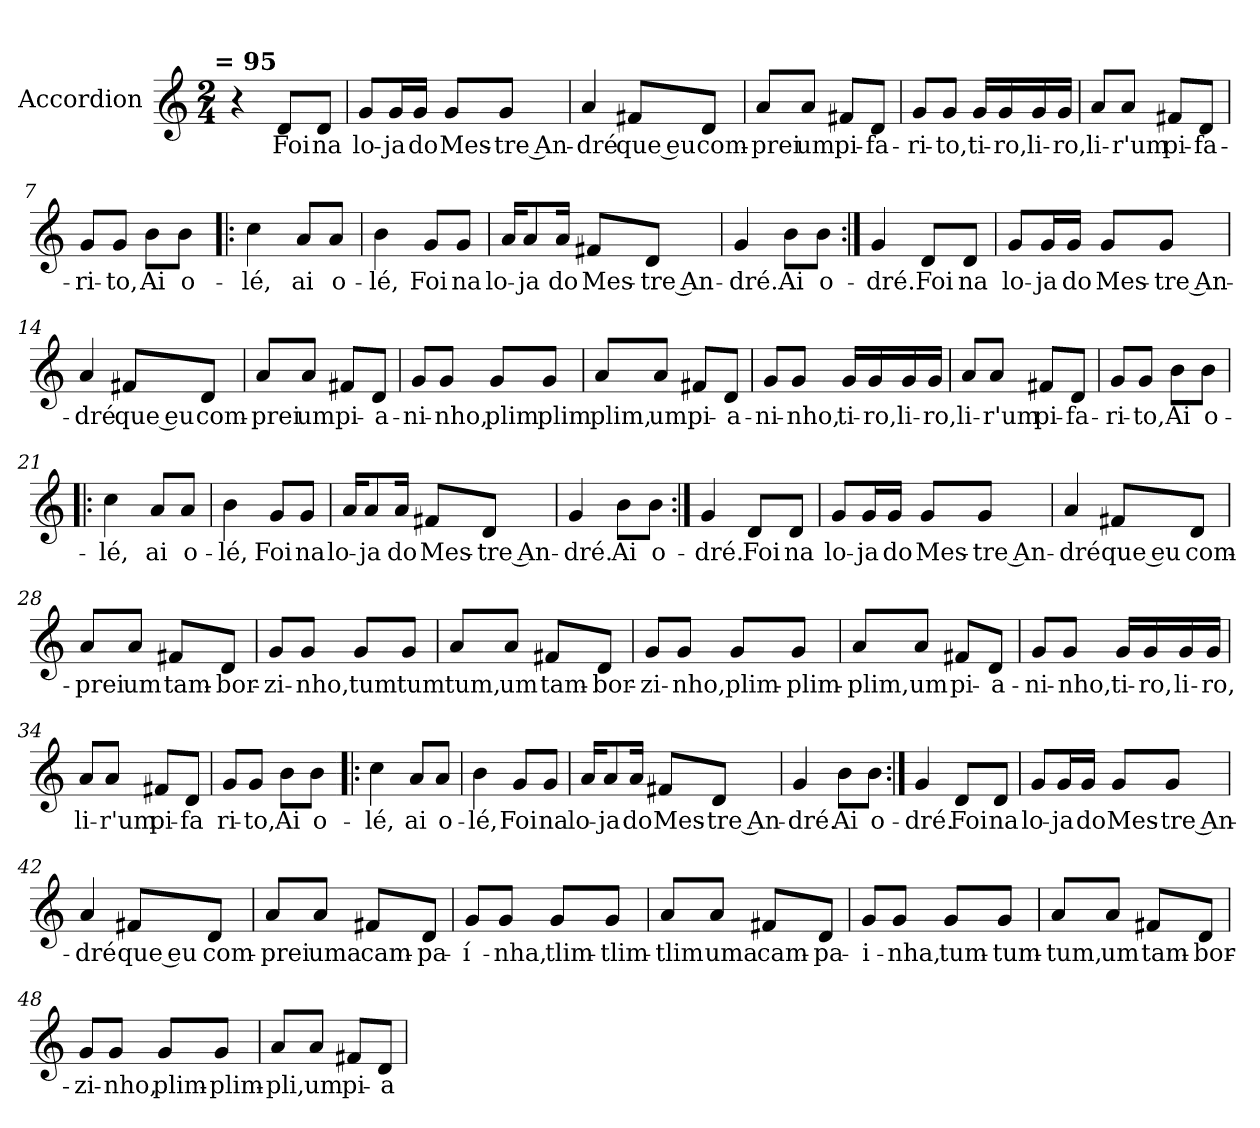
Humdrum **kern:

**kern	**text
*part1	*part1
*staff1	*staff1
*I"Accordion	*
*I'Acc.	*
*clefG2	*
*k[]	*
!!LO:TX:omd:t=\n                                = 95
*M2/4	*
*MM95	*
=1	=1
4r	.
8d/L	Foi
8d/J	na
=2	=2
8g/L	lo-
16g/L	-ja
16g/JJ	do
8g/L	Mes-
8g/J	-tre An-
=3	=3
4a/	-dré
8f#X/L	que eu
8d/J	com-
=4	=4
8a/L	-prei
8a/J	um
8f#X/L	pi-
8d/J	-fa-
!!LO:LB:g=z
=5	=5
8g/L	-ri-
8g/J	-to,
16g/LL	ti-
16g/	-ro,
16g/	li-
16g/JJ	-ro,
=6	=6
8a/L	li-
8a/J	-r'um
8f#X/L	pi-
8d/J	-fa-
=7	=7
8g/L	-ri-
8g/J	-to,
8b\L	Ai
8b\J	o-
=8!|:	=8!|:
4cc\	-lé,
8a/L	ai
8a/J	o-
!!LO:LB:g=z
=9	=9
4b\	-lé,
8g/L	Foi
8g/J	na
=10	=10
16a/KL	lo-
8a/	-ja
16a/Jk	do
8f#X/L	Mes-
8d/J	-tre An-
=11	=11
4g/	-dré.
8b\L	Ai
8b\J	o-
=12:|!	=12:|!
4g/	-dré.
8d/L	Foi
8d/J	na
!!LO:LB:g=z
=13	=13
8g/L	lo-
16g/L	-ja
16g/JJ	do
8g/L	Mes-
8g/J	-tre An-
=14	=14
4a/	-dré
8f#X/L	que eu
8d/J	com-
=15	=15
8a/L	-prei
8a/J	um
8f#X/L	pi-
8d/J	-a-
=16	=16
8g/L	-ni-
8g/J	-nho,
8g/L	plim
8g/J	- plim
!!LO:LB:g=z
=17	=17
8a/L	- plim,
8a/J	um
8f#X/L	pi-
8d/J	-a-
=18	=18
8g/L	-ni-
8g/J	-nho,
16g/LL	ti-
16g/	-ro,
16g/	li-
16g/JJ	-ro,
=19	=19
8a/L	li-
8a/J	-r'um
8f#X/L	pi-
8d/J	-fa-
=20	=20
8g/L	-ri-
8g/J	-to,
8b\L	Ai
8b\J	o-
!!LO:LB:g=z
=21!|:	=21!|:
4cc\	-lé,
8a/L	ai
8a/J	o-
=22	=22
4b\	-lé,
8g/L	Foi
8g/J	na
=23	=23
16a/KL	lo-
8a/	-ja
16a/Jk	do
8f#X/L	Mes-
8d/J	-tre An-
=24	=24
4g/	-dré.
8b\L	Ai
8b\J	o-
!!LO:LB:g=z
=25:|!	=25:|!
4g/	-dré.
8d/L	Foi
8d/J	na
=26	=26
8g/L	lo-
16g/L	-ja
16g/JJ	do
8g/L	Mes-
8g/J	-tre An-
=27	=27
4a/	-dré
8f#X/L	que eu
8d/J	com-
=28	=28
8a/L	-prei
8a/J	um
8f#X/L	tam-
8d/J	-bor-
!!LO:LB:g=z
=29	=29
8g/L	-zi-
8g/J	-nho,
8g/L	tum
8g/J	- tum
=30	=30
8a/L	- tum,
8a/J	um
8f#X/L	tam-
8d/J	-bor-
=31	=31
8g/L	-zi-
8g/J	-nho,
8g/L	plim-
8g/J	-plim-
=32	=32
8a/L	-plim,
8a/J	um
8f#X/L	pi-
8d/J	-a-
!!LO:LB:g=z
=33	=33
8g/L	-ni-
8g/J	-nho,
16g/LL	ti-
16g/	-ro,
16g/	li-
16g/JJ	-ro,
=34	=34
8a/L	li-
8a/J	-r'um
8f#X/L	pi-
8d/J	-fa
=35	=35
8g/L	ri-
8g/J	-to,
8b\L	Ai
8b\J	o-
=36!|:	=36!|:
4cc\	-lé,
8a/L	ai
8a/J	o-
!!LO:PB:g=z
=37	=37
4b\	-lé,
8g/L	Foi
8g/J	na
=38	=38
16a/KL	lo-
8a/	-ja
16a/Jk	do
8f#X/L	Mes-
8d/J	-tre An-
=39	=39
4g/	-dré.
8b\L	Ai
8b\J	o-
=40:|!	=40:|!
4g/	dré.
8d/L	Foi
8d/J	na
!!LO:LB:g=z
=41	=41
8g/L	lo-
16g/L	-ja
16g/JJ	do
8g/L	Mes-
8g/J	-tre An-
=42	=42
4a/	-dré
8f#X/L	que eu
8d/J	com-
=43	=43
8a/L	-prei
8a/J	uma
8f#X/L	cam-
8d/J	-pa-
=44	=44
8g/L	-í-
8g/J	-nha,
8g/L	tlim-
8g/J	-tlim-
!!LO:LB:g=z
=45	=45
8a/L	-tlim
8a/J	uma
8f#X/L	cam-
8d/J	-pa-
=46	=46
8g/L	-i-
8g/J	-nha,
8g/L	tum-
8g/J	-tum-
=47	=47
8a/L	-tum,
8a/J	um
8f#X/L	tam-
8d/J	-bor-
=48	=48
8g/L	-zi-
8g/J	-nho,
8g/L	plim-
8g/J	-plim-
!!LO:LB:g=z
=49	=49
8a/L	-pli,
8a/J	um
8f#X/L	pi-
8d/J	-a-
=	=
*-	*-
